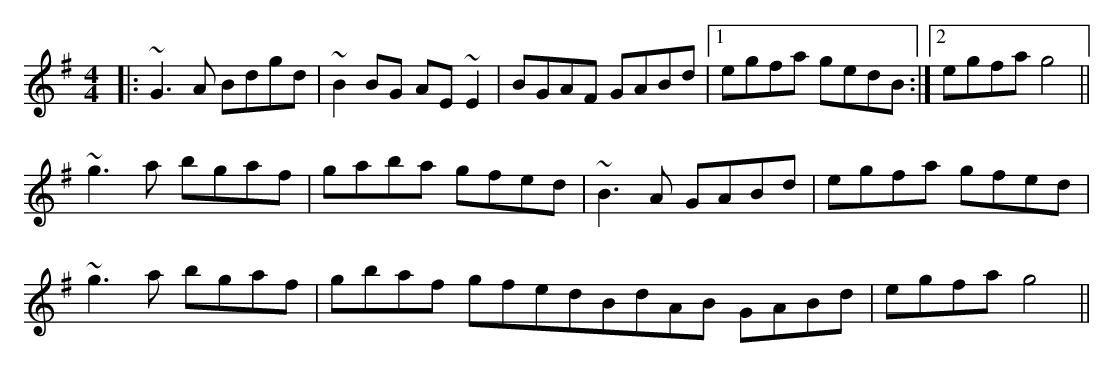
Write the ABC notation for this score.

X:1
M:4/4
K:G
|:~G3A Bdgd|~B2BG AE~E2|BGAF GABd|1 egfa gedB:|2 egfa g4||
~g3a bgaf|gaba gfed|~B3A GABd|egfa gfed|
~g3a bgaf|gbaf gfedBdAB GABd|egfa g4||
